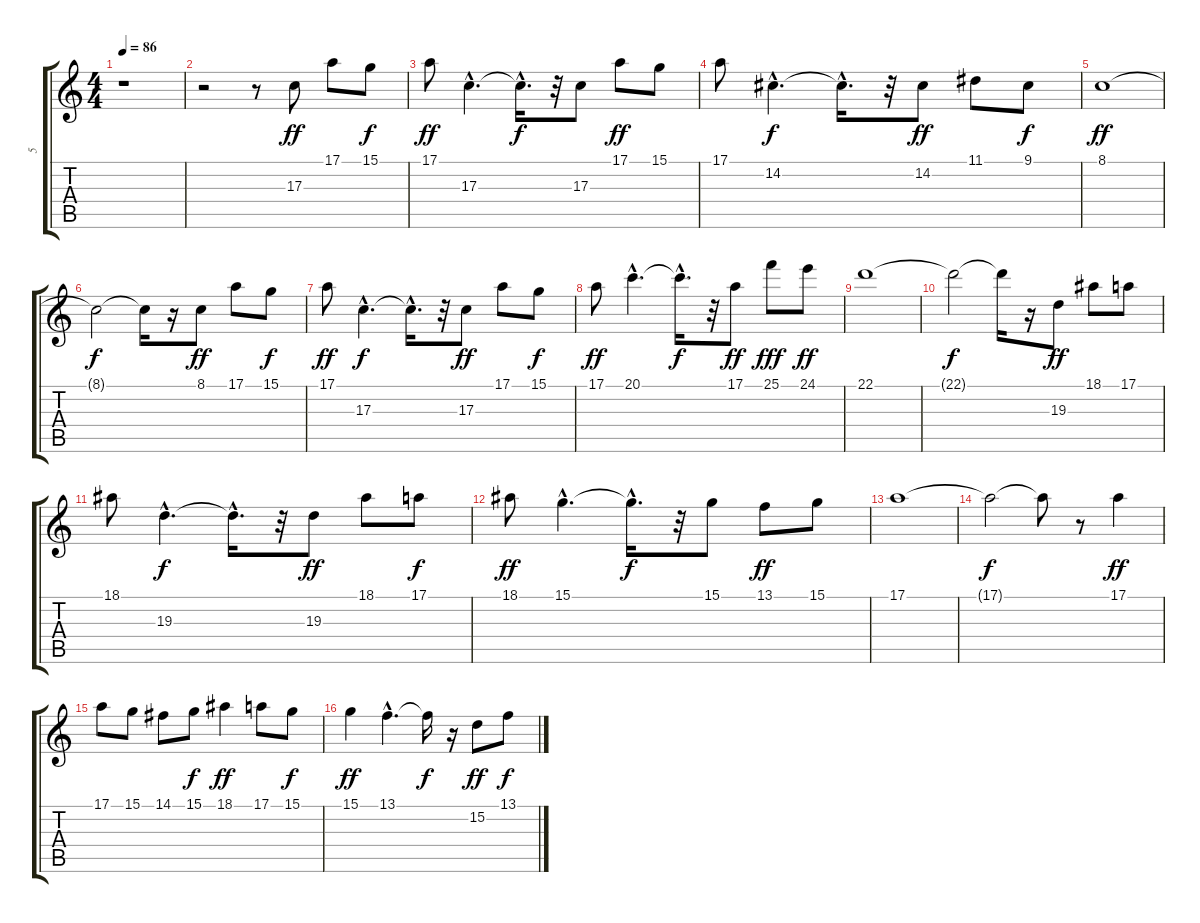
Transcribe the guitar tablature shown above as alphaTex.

\track ("5" "5") {instrument flute}
\staff {score tabs}
\tuning (E4 B3 G3 D3 A2 E2) {hide}
\ts (4 4)
\tempo 86
\clef g2
\ks c
r.1{dy ff} |
r.2 r.8 17.3.8 17.1.8 15.1.8{dy f} |
17.1.8{dy ff} 17.3{hac}.4{d} 17.3{hac t}.16{d dy f} r.32 17.3.8 17.1.8{dy ff} 15.1.8 |
17.1.8 14.2{hac}.4{d dy f} 14.2{hac t}.16{d} r.32 14.2.8{dy ff} 11.1.8 9.1.8{dy f} |
8.1.1{dy ff} |
8.1{t}.2{dy f} 8.1{t}.16 r.16 8.1.8{dy ff} 17.1.8 15.1.8{dy f} |
17.1.8{dy ff} 17.3{hac}.4{d dy f} 17.3{hac t}.16{d} r.32 17.3.8{dy ff} 17.1.8 15.1.8{dy f} |
17.1.8{dy ff} 20.1{hac}.4{d} 20.1{hac t}.16{d dy f} r.32 17.1.8{dy ff} 25.1.8{dy fff} 24.1.8{dy ff} |
22.1.1 |
22.1{t}.2{dy f} 22.1{t}.16 r.16 19.3.8{dy ff} 18.1.8 17.1.8 |
18.1.8 19.3{hac}.4{d dy f} 19.3{hac t}.16{d} r.32 19.3.8{dy ff} 18.1.8 17.1.8{dy f} |
18.1.8{dy ff} 15.1{hac}.4{d} 15.1{hac t}.16{d dy f} r.32 15.1.8 13.1.8{dy ff} 15.1.8 |
17.1.1 |
17.1{t}.2{dy f} 17.1{t}.8 r.8 17.1.4{dy ff} |
17.1.8 15.1.8 14.1.8 15.1.8{dy f} 18.1.4{dy ff} 17.1.8 15.1.8{dy f} |
15.1.4{dy ff} 13.1{hac}.4{d} 13.1{t}.16{dy f} r.16 15.2.8{dy ff} 13.1.8{dy f}
